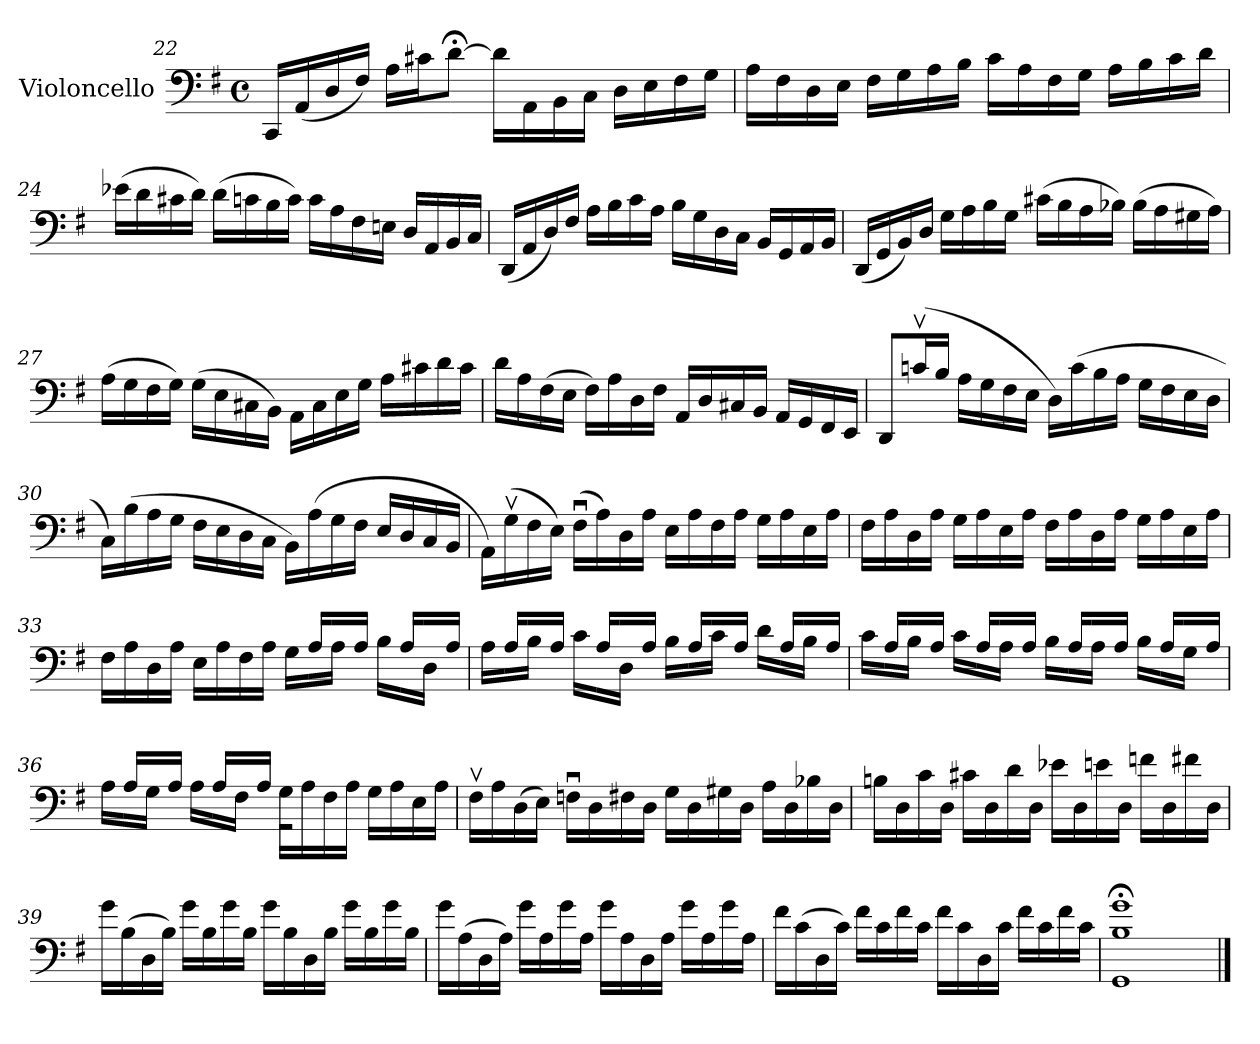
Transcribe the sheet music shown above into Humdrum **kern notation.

**kern
*part1
*staff1
*I"Violoncello
*I'Vc
*clefF4
*k[f#]
*M4/4
*met(c)
=22
16CC/LL
(<16AA/
16D/
16F#/JJ)
16A\LL
16c#X\J
[8d;<\J
16d\LL]
16AA\
16BB\
16C\JJ
16D\LL
16E\
16F#\
16G\JJ
!!LO:PB:g=z
=23
16A\LL
16F#\
16D\
16E\JJ
16F#\LL
16G\
16A\
16B\JJ
16c\LL
16A\
16F#\
16G\JJ
16A\LL
16B\
16c\
16d\JJ
=24
(>16e-X\LL
16d\
16c#X\
16d\JJ)
(>16d\LL
16cn\
16B\
16c\JJ)
16c\LL
16A\
16F#\
16En\JJ
16D/LL
16AA/
16BB/
16C/JJ
!!LO:LB:g=z
=25
(<16DD/LL
16AA/
16D/)
16F#/JJ
16A\LL
16B\
16c\
16A\JJ
16B\LL
16G\
16D\
16C\JJ
16BB/LL
16GG/
16AA/
16BB/JJ
=26
(<16DD/LL
16GG/
16BB/)
16D/JJ
16G\LL
16A\
16B\
16G\JJ
(>16c#X\LL
16B\
16A\
16B-X\JJ)
(>16B-\LL
16A\
16G#X\
16A\JJ)
!!LO:LB:g=z
=27
(>16A\LL
16G\
16F#\
16G\JJ)
(>16G\LL
16E\
16C#X\
16BB\JJ)
16AA\LL
16C#\
16E\
16G\JJ
16A\LL
16c#X\
16d\
16c#\JJ
=28
16d\LL
16A\
(>16F#\
16E\JJ
16F#\LL)
16A\
16D\
16F#\JJ
16AA/LL
16D/
16C#X/
16BB/JJ
16AA/LL
16GG/
16FF#/
16EE/JJ
!!LO:LB:g=z
=29
8DD/L
(>16cnv/L
16B/JJ
16A\LL
16G\
16F#\
16E\JJ
16D\LL)
(>16c\
16B\
16A\JJ
16G\LL
16F#\
16E\
16D\JJ
=30
16C\LL)
(>16B\
16A\
16G\JJ
16F#\LL
16E\
16D\
16C\JJ
16BB\LL)
(>16A\
16G\
16F#\JJ
16E/LL
16D/
16C/
16BB/JJ
!!LO:LB:g=z
=31
16AA\LL)
(>16Gv\
16F#\
16E\JJ)
(>16F#u\LL
16A\)
16D\
16A\JJ
16E\LL
16A\
16F#\
16A\JJ
16G\LL
16A\
16E\
16A\JJ
=32
16F#\LL
16A\
16D\
16A\JJ
16G\LL
16A\
16E\
16A\JJ
16F#\LL
16A\
16D\
16A\JJ
16G\LL
16A\
16E\
16A\JJ
!!LO:LB:g=z
=33
*^
2ryy	16F#\LL
.	16A\
.	16D\
.	16A\JJ
.	16E\LL
.	16A\
.	16F#\
.	16A\JJ
16ryy	16G\LL
16A/LL	16ryy
16ryy	16A\JJ
16A/JJ	16ryy
16ryy	16B\LL
16A/LL	16ryy
16ryy	16D\JJ
16A/JJ	16ryy
=34	=34
16ryy	16A\LL
16A/LL	16ryy
16ryy	16B\JJ
16A/JJ	16ryy
16ryy	16c\LL
16A/LL	16ryy
16ryy	16D\JJ
16A/JJ	16ryy
16ryy	16B\LL
16A/LL	16ryy
16ryy	16c\JJ
16A/JJ	16ryy
16ryy	16d\LL
16A/LL	16ryy
16ryy	16B\JJ
16A/JJ	16ryy
=35	=35
16ryy	16c\LL
16A/LL	16ryy
16ryy	16B\JJ
16A/JJ	16ryy
16ryy	16c\LL
16A/LL	16ryy
16ryy	16A\JJ
16A/JJ	16ryy
16ryy	16B\LL
16A/LL	16ryy
16ryy	16A\JJ
16A/JJ	16ryy
16ryy	16B\LL
16A/LL	16ryy
16ryy	16G\JJ
16A/JJ	16ryy
!!LO:LB:g=z	!!
=36	=36
16ryy	16A\LL
16A/LL	16ryy
16ryy	16G\JJ
16A/JJ	16ryy
16ryy	16A\LL
16A/LL	16ryy
16ryy	16F#\JJ
16A/JJ	16ryy
16G\LL	2r
16A\	.
16F#\	.
16A\JJ	.
16G\LL	.
16A\	.
16E\	.
16A\JJ	.
*v	*v
=37
16F#v\LL
16A\
(>16D\
16E\JJ)
16Fnu\LL
16D\
16F#X\
16D\JJ
16G\LL
16D\
16G#X\
16D\JJ
16A\LL
16D\
16B-X\
16D\JJ
!!LO:LB:g=z
=38
16Bn\LL
16D\
16c\
16D\JJ
16c#X\LL
16D\
16d\
16D\JJ
16e-X\LL
16D\
16en\
16D\JJ
16fn\LL
16D\
16f#X\
16D\JJ
=39
16g\LL
(>16B\
16D\
16B\JJ)
16g\LL
16B\
16g\
16B\JJ
16g\LL
16B\
16D\
16B\JJ
16g\LL
16B\
16g\
16B\JJ
!!LO:LB:g=z
=40
16g\LL
(>16A\
16D\
16A\JJ)
16g\LL
16A\
16g\
16A\JJ
16g\LL
16A\
16D\
16A\JJ
16g\LL
16A\
16g\
16A\JJ
!!LO:LB:g=z
=41
16f#\LL
(>16c\
16D\
16c\JJ)
16f#\LL
16c\
16f#\
16c\JJ
16f#\LL
16c\
16D\
16c\JJ
16f#\LL
16c\
16f#\
16c\JJ
=42
1GG;< 1B;< 1g;<
==
*-
